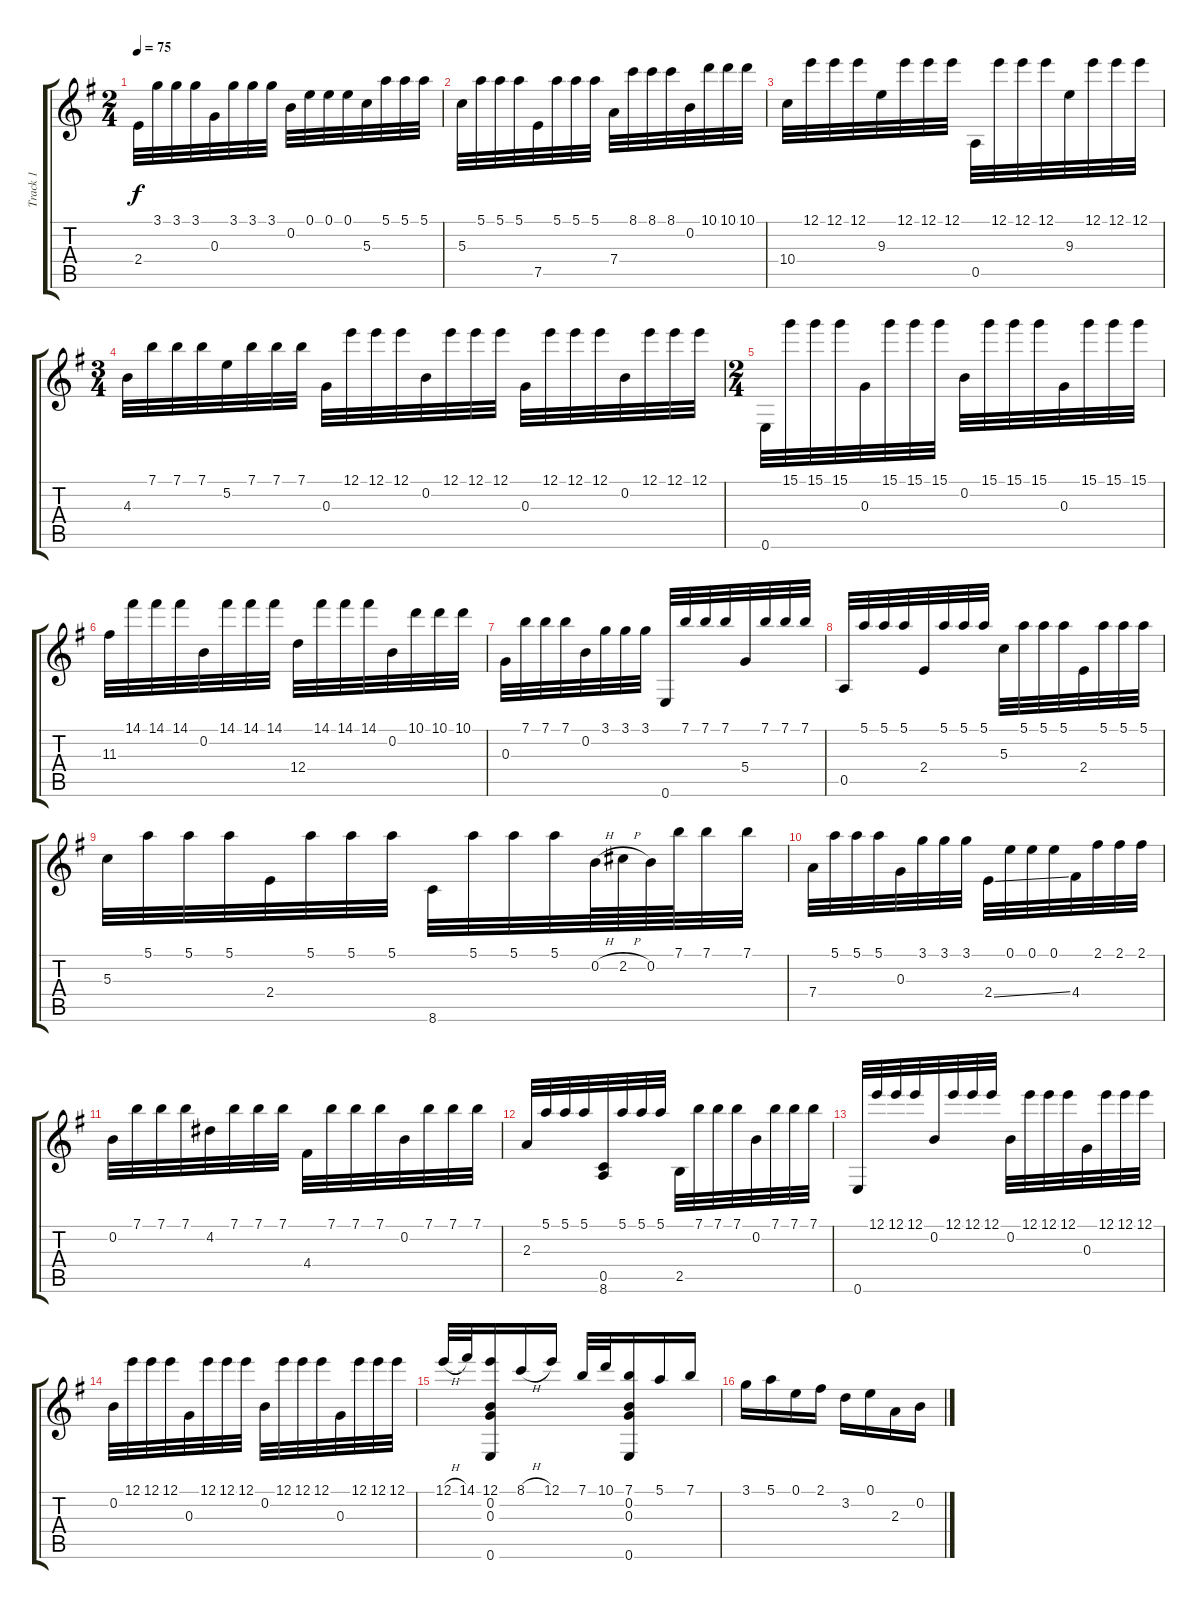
\track ("Track 1" "Track 1") {instrument acousticguitarnylon}
\staff {score tabs}
\tuning (E4 B3 G3 D3 A2 E2) {hide}
\ts (2 4)
\tempo 75
\clef g2
\ks g
2.4.32{dy f} 3.1.32 3.1.32 3.1.32 0.3.32 3.1.32 3.1.32 3.1.32 0.2.32 0.1.32 0.1.32 0.1.32 5.3.32 5.1.32 5.1.32 5.1.32 |
5.3.32 5.1.32 5.1.32 5.1.32 7.5.32 5.1.32 5.1.32 5.1.32 7.4.32 8.1.32 8.1.32 8.1.32 0.2.32 10.1.32 10.1.32 10.1.32 |
10.4.32 12.1.32 12.1.32 12.1.32 9.3.32 12.1.32 12.1.32 12.1.32 0.5.32 12.1.32 12.1.32 12.1.32 9.3.32 12.1.32 12.1.32 12.1.32 |
\ts (3 4)
4.3.32 7.1.32 7.1.32 7.1.32 5.2.32 7.1.32 7.1.32 7.1.32 0.3.32 12.1.32 12.1.32 12.1.32 0.2.32 12.1.32 12.1.32 12.1.32 0.3.32 12.1.32 12.1.32 12.1.32 0.2.32 12.1.32 12.1.32 12.1.32 |
\ts (2 4)
0.6.32 15.1.32 15.1.32 15.1.32 0.3.32 15.1.32 15.1.32 15.1.32 0.2.32 15.1.32 15.1.32 15.1.32 0.3.32 15.1.32 15.1.32 15.1.32 |
11.3.32 14.1.32 14.1.32 14.1.32 0.2.32 14.1.32 14.1.32 14.1.32 12.4.32 14.1.32 14.1.32 14.1.32 0.2.32 10.1.32 10.1.32 10.1.32 |
0.3.32 7.1.32 7.1.32 7.1.32 0.2.32 3.1.32 3.1.32 3.1.32 0.6.32 7.1.32 7.1.32 7.1.32 5.4.32 7.1.32 7.1.32 7.1.32 |
0.5.32 5.1.32 5.1.32 5.1.32 2.4.32 5.1.32 5.1.32 5.1.32 5.3.32 5.1.32 5.1.32 5.1.32 2.4.32 5.1.32 5.1.32 5.1.32 |
5.3.32 5.1.32 5.1.32 5.1.32 2.4.32 5.1.32 5.1.32 5.1.32 8.6.32 5.1.32 5.1.32 5.1.32 0.2{h}.64 2.2{h}.64 0.2.64 7.1.64 7.1.32 7.1.32 |
7.4.32 5.1.32 5.1.32 5.1.32 0.3.32 3.1.32 3.1.32 3.1.32 2.4{ss}.32 0.1.32 0.1.32 0.1.32 4.4.32 2.1.32 2.1.32 2.1.32 |
0.2.32 7.1.32 7.1.32 7.1.32 4.2.32 7.1.32 7.1.32 7.1.32 4.4.32 7.1.32 7.1.32 7.1.32 0.2.32 7.1.32 7.1.32 7.1.32 |
2.3.32 5.1.32 5.1.32 5.1.32 (0.5 8.6).32 5.1.32 5.1.32 5.1.32 2.5.32 7.1.32 7.1.32 7.1.32 0.2.32 7.1.32 7.1.32 7.1.32 |
0.6.32 12.1.32 12.1.32 12.1.32 0.2.32 12.1.32 12.1.32 12.1.32 0.2.32 12.1.32 12.1.32 12.1.32 0.3.32 12.1.32 12.1.32 12.1.32 |
0.2.32 12.1.32 12.1.32 12.1.32 0.3.32 12.1.32 12.1.32 12.1.32 0.2.32 12.1.32 12.1.32 12.1.32 0.3.32 12.1.32 12.1.32 12.1.32 |
12.1{h}.32 14.1.32 (12.1 0.2 0.3 0.6).16 8.1{h}.16 12.1.16 7.1.32 10.1.32 (7.1 0.2 0.3 0.6).16 5.1.16 7.1.16 |
3.1.16 5.1.16 0.1.16 2.1.16 3.2.16 0.1.16 2.3.16 0.2.16
